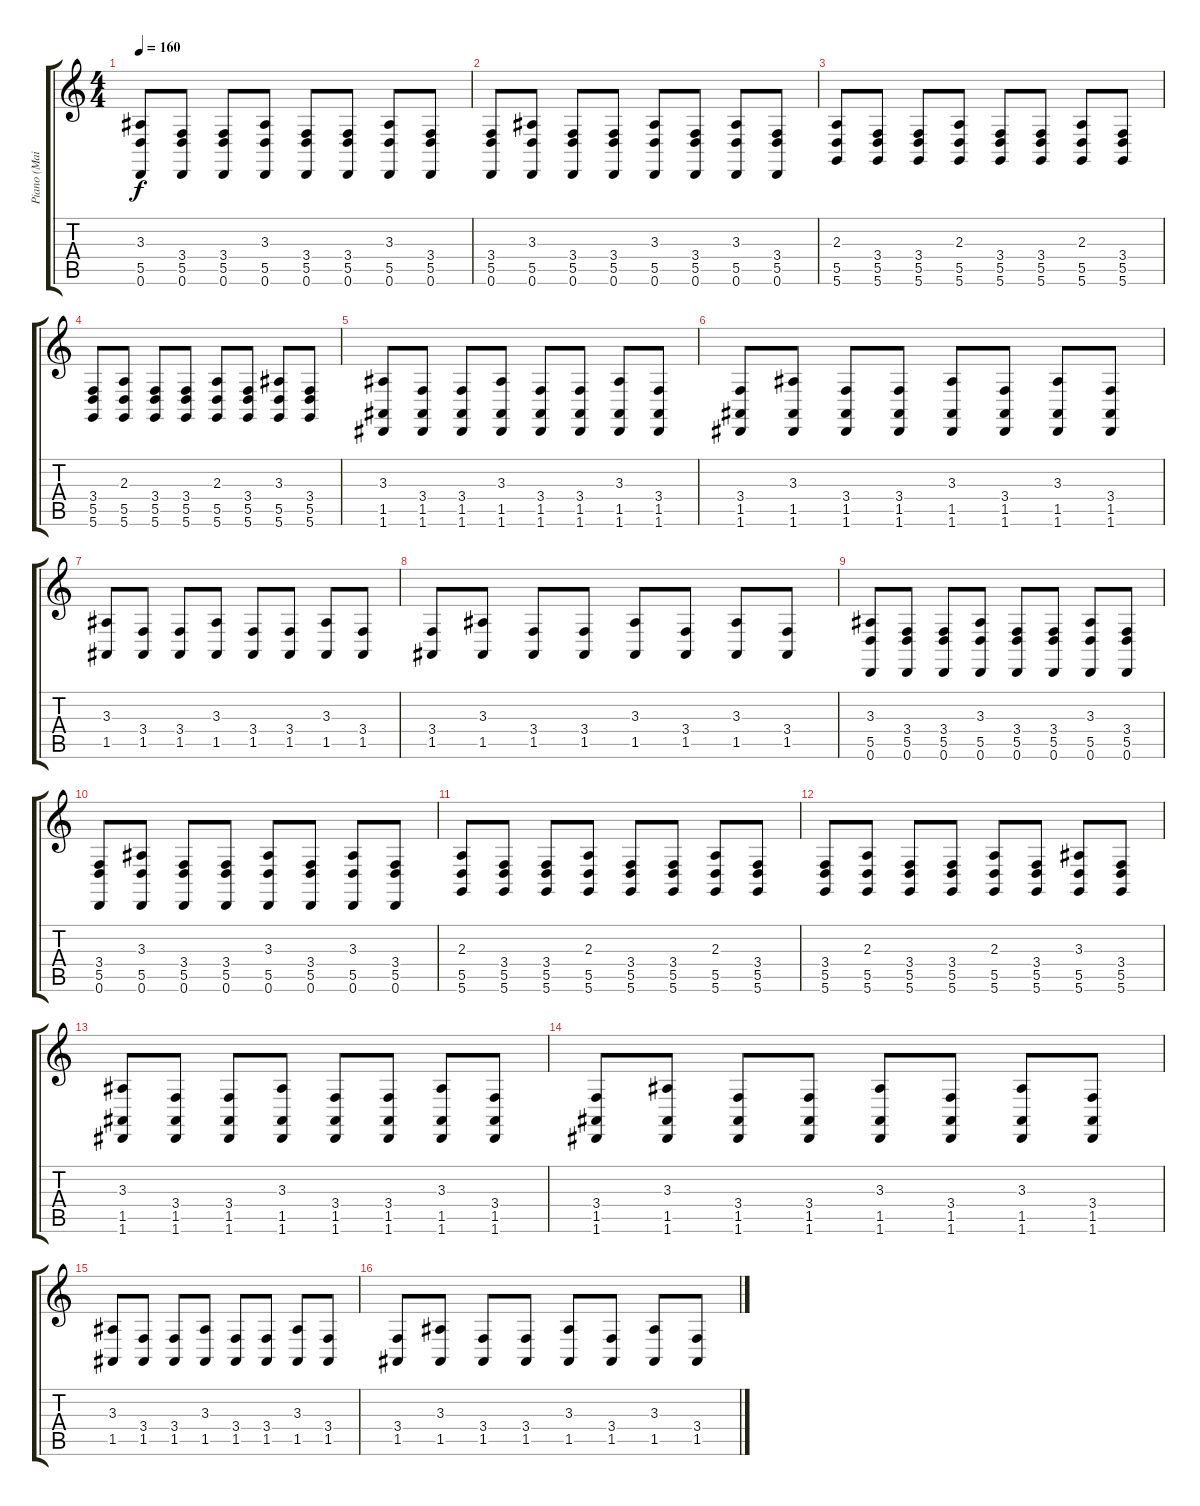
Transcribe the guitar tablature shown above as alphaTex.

\track ("Piano (Main)" "Piano (Mai") {instrument brightacousticpiano}
\staff {score tabs}
\tuning (E4 B3 G3 D3 A2 D2) {hide}
\ts (4 4)
\tempo 160
\clef g2
\ks c
(3.3 5.5 0.6).8{dy f} (3.4 5.5 0.6).8 (3.4 5.5 0.6).8 (3.3 5.5 0.6).8 (3.4 5.5 0.6).8 (3.4 5.5 0.6).8 (3.3 5.5 0.6).8 (3.4 5.5 0.6).8 |
(3.4 5.5 0.6).8 (3.3 5.5 0.6).8 (3.4 5.5 0.6).8 (3.4 5.5 0.6).8 (3.3 5.5 0.6).8 (3.4 5.5 0.6).8 (3.3 5.5 0.6).8 (3.4 5.5 0.6).8 |
(2.3 5.5 5.6).8 (3.4 5.5 5.6).8 (3.4 5.5 5.6).8 (2.3 5.5 5.6).8 (3.4 5.5 5.6).8 (3.4 5.5 5.6).8 (2.3 5.5 5.6).8 (3.4 5.5 5.6).8 |
(3.4 5.5 5.6).8 (2.3 5.5 5.6).8 (3.4 5.5 5.6).8 (3.4 5.5 5.6).8 (2.3 5.5 5.6).8 (3.4 5.5 5.6).8 (3.3 5.5 5.6).8 (3.4 5.5 5.6).8 |
(3.3 1.5 1.6).8 (3.4 1.5 1.6).8 (3.4 1.5 1.6).8 (3.3 1.5 1.6).8 (3.4 1.5 1.6).8 (3.4 1.5 1.6).8 (3.3 1.5 1.6).8 (3.4 1.5 1.6).8 |
(3.4 1.5 1.6).8 (3.3 1.5 1.6).8 (3.4 1.5 1.6).8 (3.4 1.5 1.6).8 (3.3 1.5 1.6).8 (3.4 1.5 1.6).8 (3.3 1.5 1.6).8 (3.4 1.5 1.6).8 |
(3.3 1.5).8 (3.4 1.5).8 (3.4 1.5).8 (3.3 1.5).8 (3.4 1.5).8 (3.4 1.5).8 (3.3 1.5).8 (3.4 1.5).8 |
(3.4 1.5).8 (3.3 1.5).8 (3.4 1.5).8 (3.4 1.5).8 (3.3 1.5).8 (3.4 1.5).8 (3.3 1.5).8 (3.4 1.5).8 |
(3.3 5.5 0.6).8 (3.4 5.5 0.6).8 (3.4 5.5 0.6).8 (3.3 5.5 0.6).8 (3.4 5.5 0.6).8 (3.4 5.5 0.6).8 (3.3 5.5 0.6).8 (3.4 5.5 0.6).8 |
(3.4 5.5 0.6).8 (3.3 5.5 0.6).8 (3.4 5.5 0.6).8 (3.4 5.5 0.6).8 (3.3 5.5 0.6).8 (3.4 5.5 0.6).8 (3.3 5.5 0.6).8 (3.4 5.5 0.6).8 |
(2.3 5.5 5.6).8 (3.4 5.5 5.6).8 (3.4 5.5 5.6).8 (2.3 5.5 5.6).8 (3.4 5.5 5.6).8 (3.4 5.5 5.6).8 (2.3 5.5 5.6).8 (3.4 5.5 5.6).8 |
(3.4 5.5 5.6).8 (2.3 5.5 5.6).8 (3.4 5.5 5.6).8 (3.4 5.5 5.6).8 (2.3 5.5 5.6).8 (3.4 5.5 5.6).8 (3.3 5.5 5.6).8 (3.4 5.5 5.6).8 |
(3.3 1.5 1.6).8 (3.4 1.5 1.6).8 (3.4 1.5 1.6).8 (3.3 1.5 1.6).8 (3.4 1.5 1.6).8 (3.4 1.5 1.6).8 (3.3 1.5 1.6).8 (3.4 1.5 1.6).8 |
(3.4 1.5 1.6).8 (3.3 1.5 1.6).8 (3.4 1.5 1.6).8 (3.4 1.5 1.6).8 (3.3 1.5 1.6).8 (3.4 1.5 1.6).8 (3.3 1.5 1.6).8 (3.4 1.5 1.6).8 |
(3.3 1.5).8 (3.4 1.5).8 (3.4 1.5).8 (3.3 1.5).8 (3.4 1.5).8 (3.4 1.5).8 (3.3 1.5).8 (3.4 1.5).8 |
(3.4 1.5).8 (3.3 1.5).8 (3.4 1.5).8 (3.4 1.5).8 (3.3 1.5).8 (3.4 1.5).8 (3.3 1.5).8 (3.4 1.5).8
